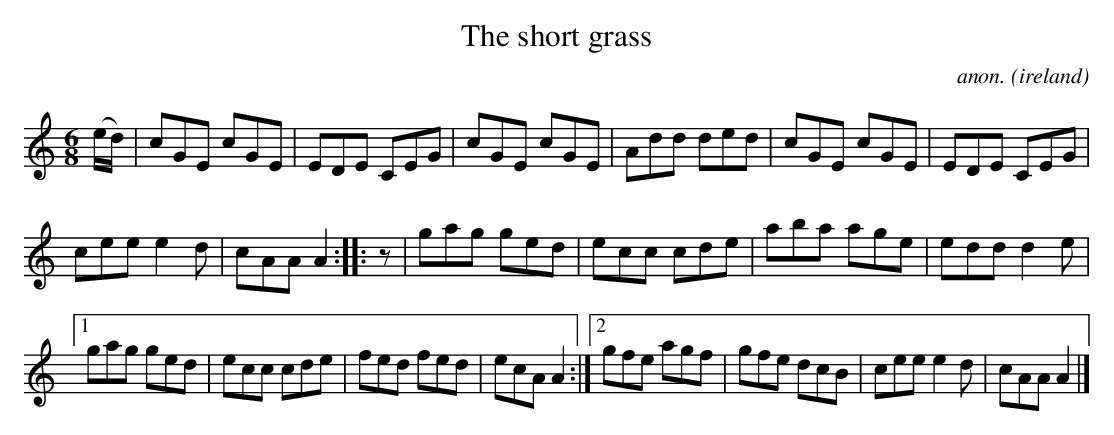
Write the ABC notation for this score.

X:1
T:The short grass
O:ireland
C:anon.
M:6/8
L:1/8
K:Am
(e/d/)|cGE cGE|EDE CEG|cGE cGE|Add ded|cGE cGE|EDE CEG|
cee e2d|cAA A2::z|gag ged|ecc cde|aba age|edd d2e|
[1 gag ged|ecc cde|fed fed|ecA A2:|[2 gfe agf|gfe dcB|cee e2d|cAA A2|]
